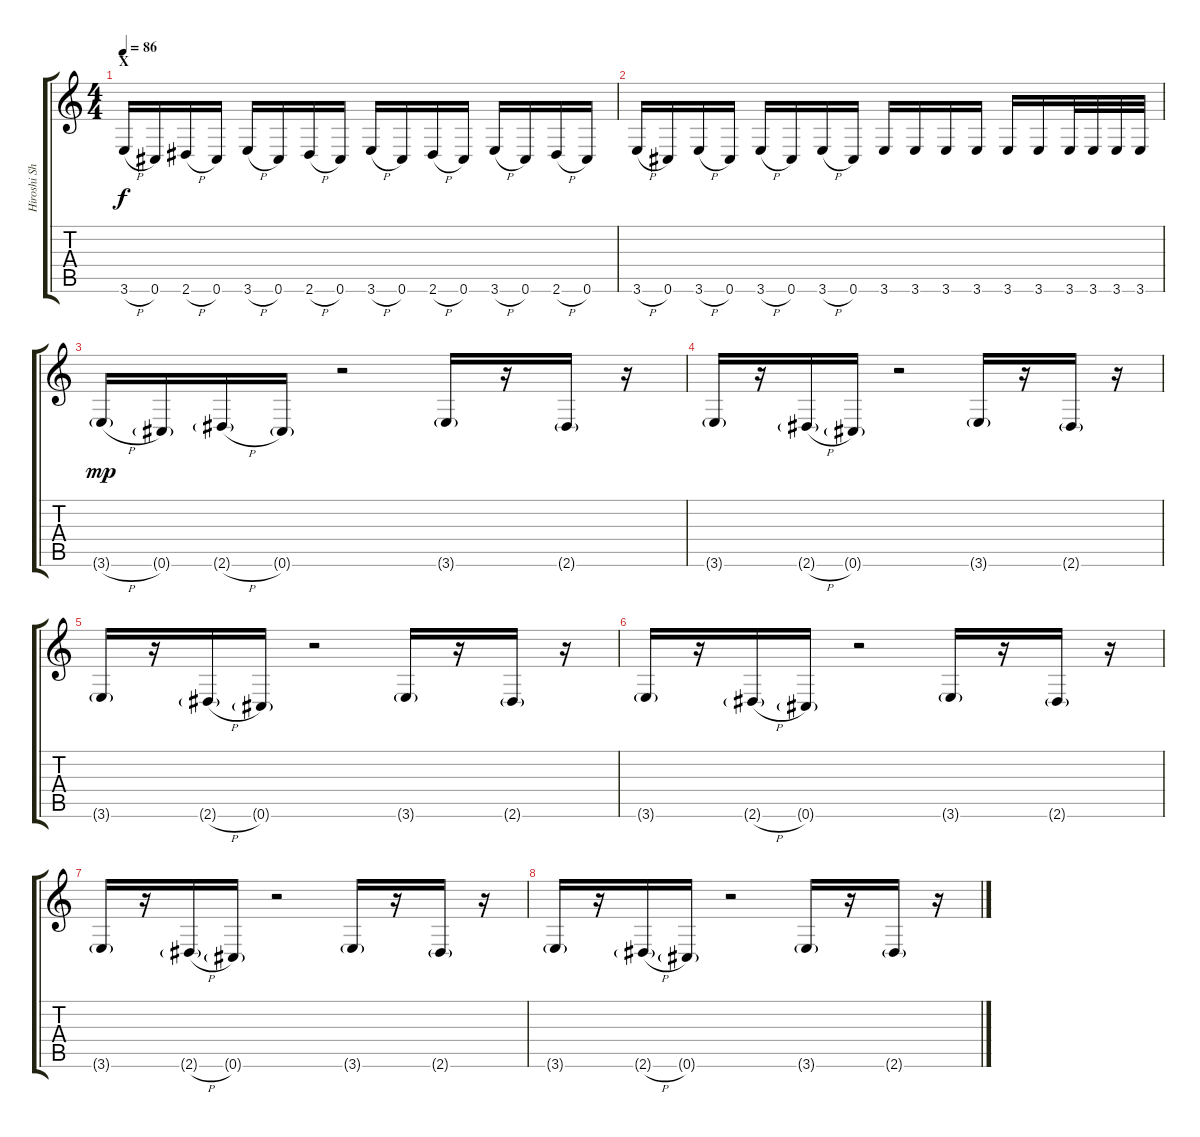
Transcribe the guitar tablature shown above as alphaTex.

\track ("Hiroshi Shibasaki" "Hiroshi Sh") {instrument overdrivenguitar}
\staff {score tabs}
\tuning (Eb4 Bb3 Gb3 Db3 Ab2 Db2) {hide}
\ts (4 4)
\section ("" "X")
\tempo 86
\clef g2
\ks c
3.6{h}.16{dy f} 0.6.16 2.6{h}.16 0.6.16 3.6{h}.16 0.6.16 2.6{h}.16 0.6.16 3.6{h}.16 0.6.16 2.6{h}.16 0.6.16 3.6{h}.16 0.6.16 2.6{h}.16 0.6.16 |
3.6{h}.16 0.6.16 3.6{h}.16 0.6.16 3.6{h}.16 0.6.16 3.6{h}.16 0.6.16 3.6.16 3.6.16 3.6.16 3.6.16 3.6.16 3.6.16 3.6.32 3.6.32 3.6.32 3.6.32 |
3.6{h g}.16{dy mp} 0.6{g}.16 2.6{h g}.16 0.6{g}.16 r.2 3.6{g}.16 r.16 2.6{g}.16 r.16 |
3.6{g}.16 r.16 2.6{h g}.16 0.6{g}.16 r.2 3.6{g}.16 r.16 2.6{g}.16 r.16 |
3.6{g}.16 r.16 2.6{h g}.16 0.6{g}.16 r.2 3.6{g}.16 r.16 2.6{g}.16 r.16 |
3.6{g}.16 r.16 2.6{h g}.16 0.6{g}.16 r.2 3.6{g}.16 r.16 2.6{g}.16 r.16 |
3.6{g}.16 r.16 2.6{h g}.16 0.6{g}.16 r.2 3.6{g}.16 r.16 2.6{g}.16 r.16 |
3.6{g}.16 r.16 2.6{h g}.16 0.6{g}.16 r.2 3.6{g}.16 r.16 2.6{g}.16 r.16
